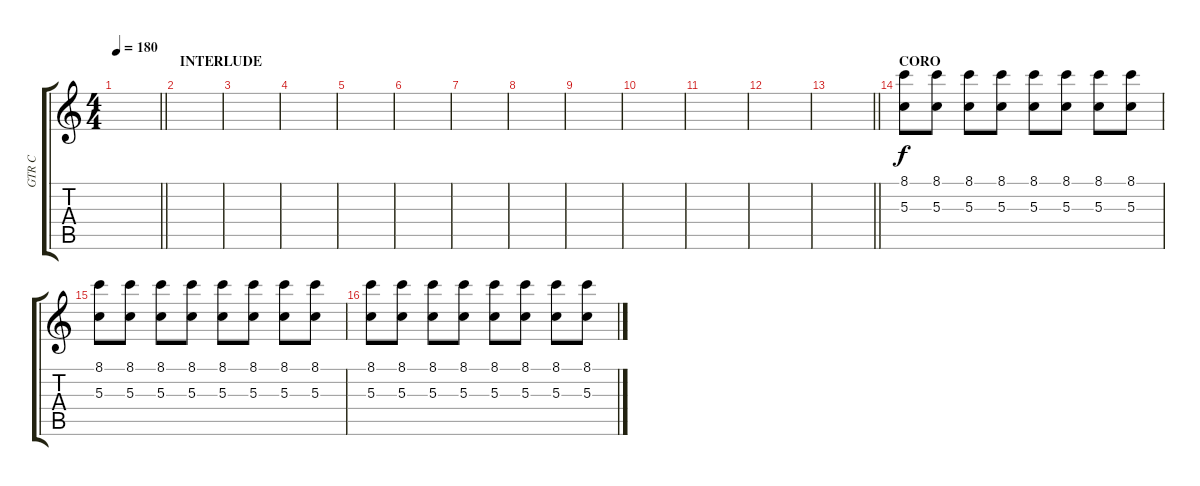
\track ("GTR C" "GTR C") {instrument distortionguitar}
\staff {score tabs}
\tuning (E4 B3 G3 D3 A2 D2) {hide}
\ts (4 4)
\tempo 180
\clef g2
\barLineRight lightlight
\ks c
|
\section ("" "INTERLUDE")
|
|
|
|
|
|
|
|
|
|
|
\barLineRight lightlight
|
\section ("" "CORO")
(8.1 5.3).8 (8.1 5.3).8 (8.1 5.3).8 (8.1 5.3).8 (8.1 5.3).8 (8.1 5.3).8 (8.1 5.3).8 (8.1 5.3).8 |
(8.1 5.3).8 (8.1 5.3).8 (8.1 5.3).8 (8.1 5.3).8 (8.1 5.3).8 (8.1 5.3).8 (8.1 5.3).8 (8.1 5.3).8 |
(8.1 5.3).8 (8.1 5.3).8 (8.1 5.3).8 (8.1 5.3).8 (8.1 5.3).8 (8.1 5.3).8 (8.1 5.3).8 (8.1 5.3).8
